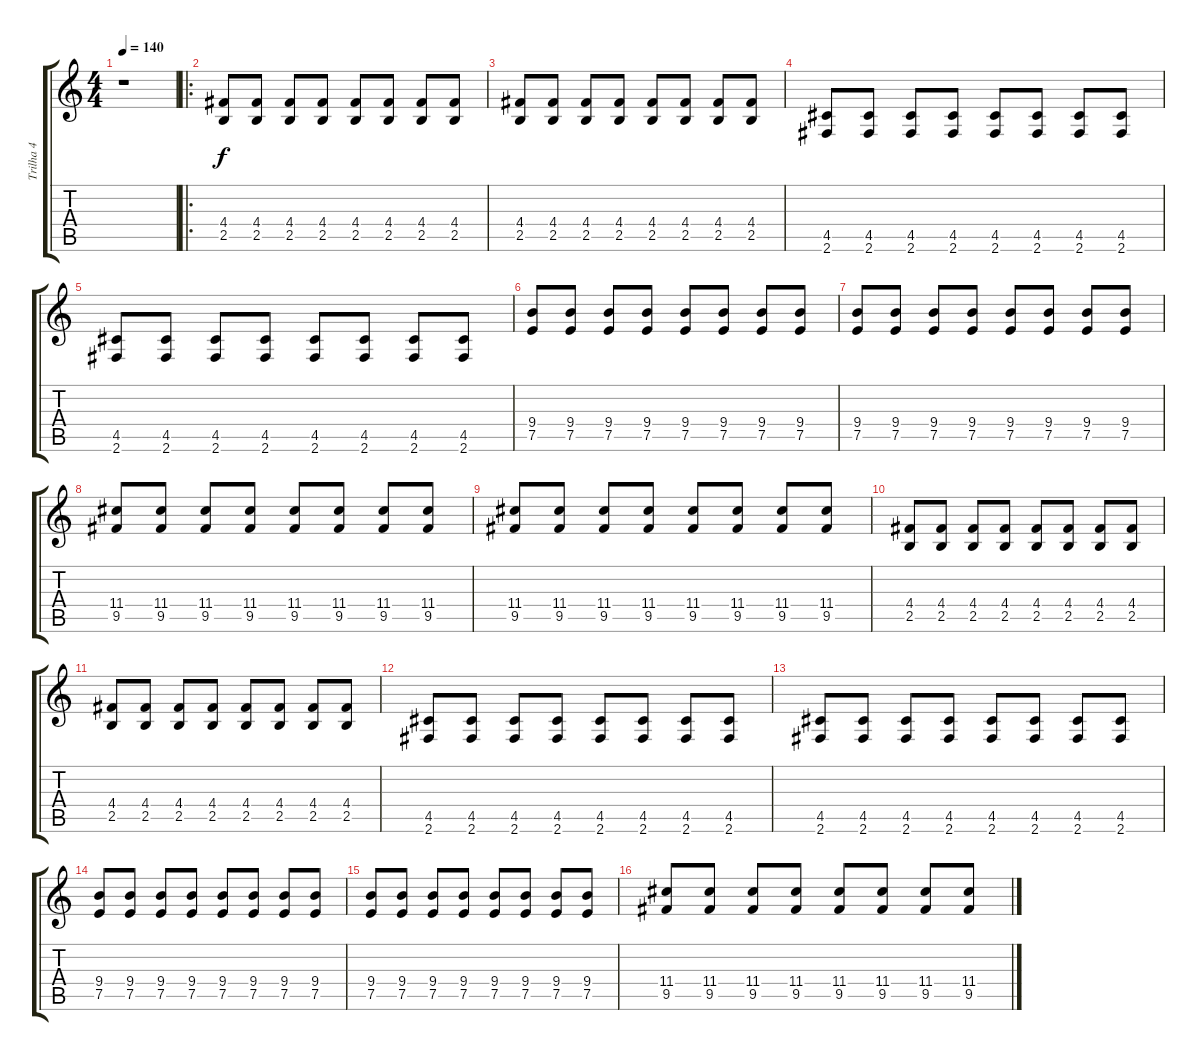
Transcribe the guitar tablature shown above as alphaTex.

\track ("Trilha 4" "Trilha 4") {instrument distortionguitar}
\staff {score tabs}
\tuning (E4 B3 G3 D3 A2 E2) {hide}
\ts (4 4)
\tempo 140
\clef g2
\ks c
r.1{dy f instrument distortionguitar} |
\ro
(4.4 2.5).8 (4.4 2.5).8 (4.4 2.5).8 (4.4 2.5).8 (4.4 2.5).8 (4.4 2.5).8 (4.4 2.5).8 (4.4 2.5).8 |
(4.4 2.5).8 (4.4 2.5).8 (4.4 2.5).8 (4.4 2.5).8 (4.4 2.5).8 (4.4 2.5).8 (4.4 2.5).8 (4.4 2.5).8 |
(4.5 2.6).8 (4.5 2.6).8 (4.5 2.6).8 (4.5 2.6).8 (4.5 2.6).8 (4.5 2.6).8 (4.5 2.6).8 (4.5 2.6).8 |
(4.5 2.6).8 (4.5 2.6).8 (4.5 2.6).8 (4.5 2.6).8 (4.5 2.6).8 (4.5 2.6).8 (4.5 2.6).8 (4.5 2.6).8 |
(9.4 7.5).8 (9.4 7.5).8 (9.4 7.5).8 (9.4 7.5).8 (9.4 7.5).8 (9.4 7.5).8 (9.4 7.5).8 (9.4 7.5).8 |
(9.4 7.5).8 (9.4 7.5).8 (9.4 7.5).8 (9.4 7.5).8 (9.4 7.5).8 (9.4 7.5).8 (9.4 7.5).8 (9.4 7.5).8 |
(11.4 9.5).8 (11.4 9.5).8 (11.4 9.5).8 (11.4 9.5).8 (11.4 9.5).8 (11.4 9.5).8 (11.4 9.5).8 (11.4 9.5).8 |
(11.4 9.5).8 (11.4 9.5).8 (11.4 9.5).8 (11.4 9.5).8 (11.4 9.5).8 (11.4 9.5).8 (11.4 9.5).8 (11.4 9.5).8 |
(4.4 2.5).8 (4.4 2.5).8 (4.4 2.5).8 (4.4 2.5).8 (4.4 2.5).8 (4.4 2.5).8 (4.4 2.5).8 (4.4 2.5).8 |
(4.4 2.5).8 (4.4 2.5).8 (4.4 2.5).8 (4.4 2.5).8 (4.4 2.5).8 (4.4 2.5).8 (4.4 2.5).8 (4.4 2.5).8 |
(4.5 2.6).8 (4.5 2.6).8 (4.5 2.6).8 (4.5 2.6).8 (4.5 2.6).8 (4.5 2.6).8 (4.5 2.6).8 (4.5 2.6).8 |
(4.5 2.6).8 (4.5 2.6).8 (4.5 2.6).8 (4.5 2.6).8 (4.5 2.6).8 (4.5 2.6).8 (4.5 2.6).8 (4.5 2.6).8 |
(9.4 7.5).8 (9.4 7.5).8 (9.4 7.5).8 (9.4 7.5).8 (9.4 7.5).8 (9.4 7.5).8 (9.4 7.5).8 (9.4 7.5).8 |
(9.4 7.5).8 (9.4 7.5).8 (9.4 7.5).8 (9.4 7.5).8 (9.4 7.5).8 (9.4 7.5).8 (9.4 7.5).8 (9.4 7.5).8 |
(11.4 9.5).8 (11.4 9.5).8 (11.4 9.5).8 (11.4 9.5).8 (11.4 9.5).8 (11.4 9.5).8 (11.4 9.5).8 (11.4 9.5).8
